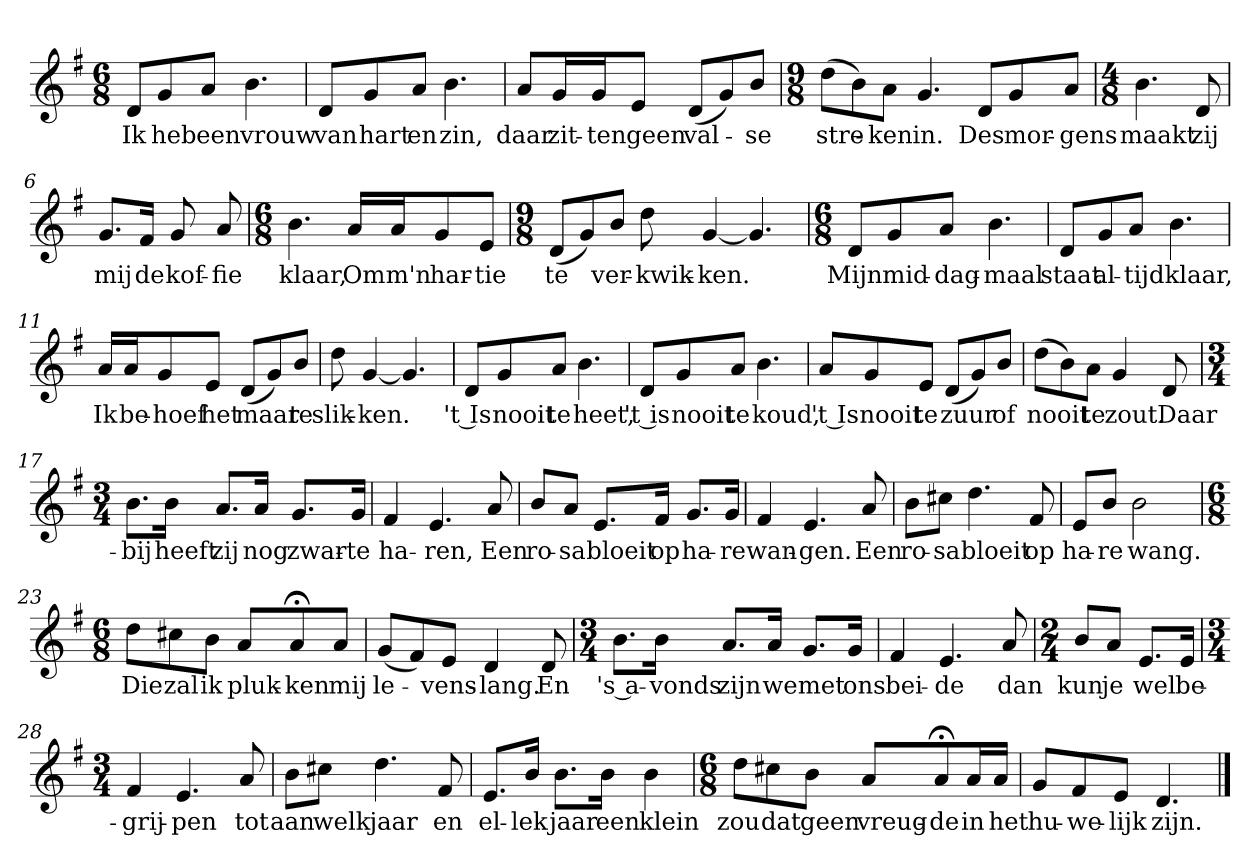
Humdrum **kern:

**kern	**text
*part1	*part1
*staff1	*staff1
*clefG2	*
*k[f#]	*
*G:	*
*M6/8	*
*MM120	*
=1	=1
8d/L	Ik
8g/	heb
8a/J	een
4.b	vrouw
=2	=2
8d/L	van
8g/	hart
8a/J	en
4.b	zin,
=3	=3
8a/L	daar
16g/L	zit-
16g/J	-ten
8e/J	geen
(8d/L	val-
8g/)	.
8b/J	-se
=4	=4
*M9/8	*
(8dd\L	stre-
8b\)	.
8a\J	-ken
4.g	in.
8d/L	Des
8g/	mor-
8a/J	-gens
=5	=5
*M4/8	*
4.b	maakt
8d	zij
=6	=6
8.g/L	mij
16f#/Jk	de
8g	kof-
8a	-fie
=7	=7
*M6/8	*
4.b	klaar,
16a/LL	Om
16a/J	m'n
8g/	har-
8e/J	-tie
=8	=8
*M9/8	*
(8d/L	te
8g/)	.
8b/J	ver-
8dd	-kwik-
[4g	-ken.
4.g]	.
=9	=9
*M6/8	*
8d/L	Mijn
8g/	mid-
8a/J	-dag-
4.b	-maal
=10	=10
8d/L	staat
8g/	al-
8a/J	-tijd
4.b	klaar,
=11	=11
16a/LL	Ik
16a/J	be-
8g/	-hoef
8e/J	het
(8d/L	maar
8g/)	.
8b/J	te
=12	=12
8dd	slik-
[4g	-ken.
4.g]	.
=13	=13
8d/L	't Is
8g/	nooit
8a/J	te
4.b	heet,
=14	=14
8d/L	't is
8g/	nooit
8a/J	te
4.b	koud,
=15	=15
8a/L	't Is
8g/	nooit
8e/J	te
(8d/L	zuur
8g/)	.
8b/J	of
=16	=16
(8dd\L	nooit
8b\)	.
8a\J	te
4g	zout.
8d	Daar-
=17	=17
*M3/4	*
8.b\L	-bij
16b\Jk	heeft
8.a/L	zij
16a/Jk	nog
8.g/L	zwar-
16g/Jk	-te
=18	=18
4f#	ha-
4.e	-ren,
8a	Een
=19	=19
8b/L	ro-
8a/J	-sa
8.e/L	bloeit
16f#/Jk	op
8.g/L	ha-
16g/Jk	-re
=20	=20
4f#	wan-
4.e	-gen.
8a	Een
=21	=21
8b\L	ro-
8cc#X\J	-sa
4.dd	bloeit
8f#	op
=22	=22
8e/L	ha-
8b/J	-re
2b	wang.
=23	=23
*M6/8	*
8dd\L	Die
8cc#X\	zal
8b\J	ik
8a/L	pluk-
8a;</	-ken
8a/J	mij
=24	=24
(8g/L	le-
8f#/)	.
8e/J	-vens-
4d	-lang.
8d	En
=25	=25
*M3/4	*
8.b\L	's a-
16b\Jk	-vonds
8.a/L	zijn
16a/Jk	we
8.g/L	met
16g/Jk	ons
=26	=26
4f#	bei-
4.e	-de
8a	dan
=27	=27
*M2/4	*
8b/L	kun
8a/J	je
8.e/L	wel
16e/Jk	be-
=28	=28
*M3/4	*
4f#	-grij-
4.e	-pen
8a	tot
=29	=29
8b\L	aan
8cc#X\J	welk
4.dd	jaar
8f#	en
=30	=30
8.e/L	el-
16b/Jk	-lek
8.b\L	jaar
16b\Jk	een
4b	klein
=31	=31
*M6/8	*
8dd\L	zou
8cc#X\	dat
8b\J	geen
8a/L	vreug-
8a;</	-de
16a/L	in
16a/JJ	het
=32	=32
8g/L	hu-
8f#/	-we-
8e/J	-lijk
4.d	zijn.
==	==
*-	*-
